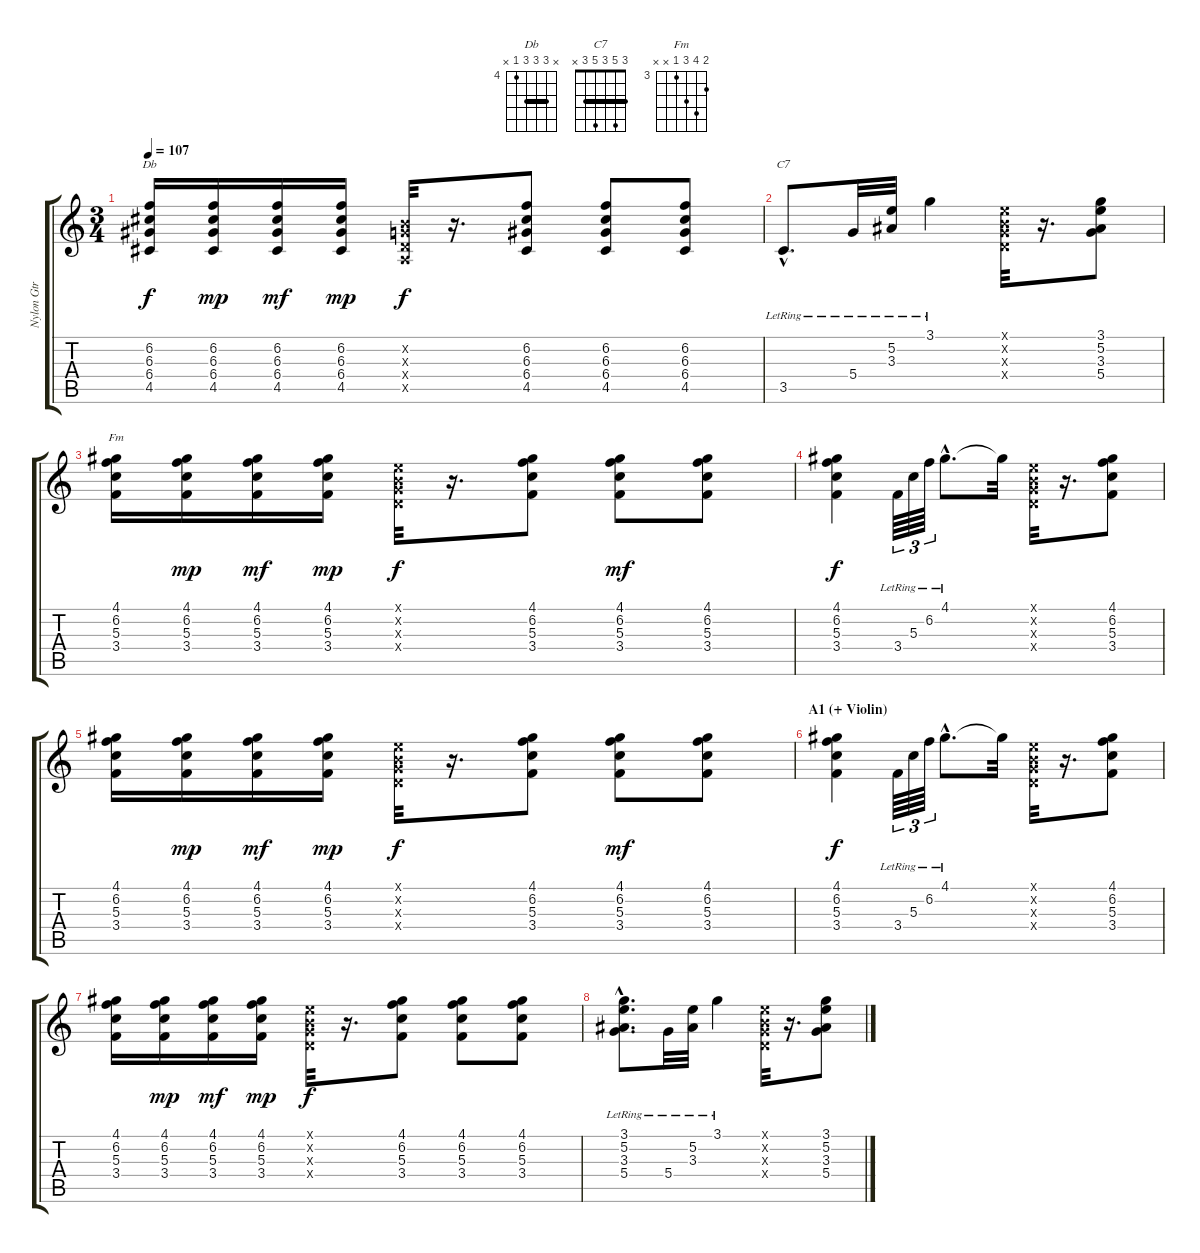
\track ("Nylon Gtr" "Nylon Gtr") {instrument acousticguitarnylon}
\staff {score tabs}
\tuning (E4 B3 G3 D3 A2 E2) {hide}
\chord ("Db" x 6 6 6 4 x) {firstfret 4 barre 6}
\chord ("C7" 3 5 3 5 3 x) {barre 3}
\chord ("Fm" 4 6 5 3 x x) {firstfret 3}
\ts (3 4)
\tempo 107
\clef g2
\ks c
(6.2 6.3 6.4 4.5).16{ch "Db" dy f} (6.2 6.3 6.4 4.5).16{dy mp} (6.2 6.3 6.4 4.5).16{dy mf} (6.2 6.3 6.4 4.5).16{dy mp} (0.2{x} 0.3{x} 0.4{x} 0.5{x}).32{dy f} r.16{d} (6.2 6.3 6.4 4.5).8 (6.2 6.3 6.4 4.5).8 (6.2 6.3 6.4 4.5).8 |
3.5{hac lr}.8{d ch "C7"} 5.4{lr}.32 (5.2{lr} 3.3{lr}).32 3.1{lr}.4 (0.1{x} 0.2{x} 0.3{x} 0.4{x}).32 r.16{d} (3.1 5.2 3.3 5.4).8 |
(4.1 6.2 5.3 3.4).16{ch "Fm"} (4.1 6.2 5.3 3.4).16{dy mp} (4.1 6.2 5.3 3.4).16{dy mf} (4.1 6.2 5.3 3.4).16{dy mp} (0.1{x} 0.2{x} 0.3{x} 0.4{x}).32{dy f} r.16{d} (4.1 6.2 5.3 3.4).8 (4.1 6.2 5.3 3.4).8{dy mf} (4.1 6.2 5.3 3.4).8 |
(4.1 6.2 5.3 3.4).4{dy f} 3.4{lr}.64{tu (3 2)} 5.3{lr}.64{tu (3 2)} 6.2{lr}.64{tu (3 2)} 4.1{hac lr}.8{d} 4.1{t}.32 (0.1{x} 0.2{x} 0.3{x} 0.4{x}).32 r.16{d} (4.1 6.2 5.3 3.4).8 |
(4.1 6.2 5.3 3.4).16 (4.1 6.2 5.3 3.4).16{dy mp} (4.1 6.2 5.3 3.4).16{dy mf} (4.1 6.2 5.3 3.4).16{dy mp} (0.1{x} 0.2{x} 0.3{x} 0.4{x}).32{dy f} r.16{d} (4.1 6.2 5.3 3.4).8 (4.1 6.2 5.3 3.4).8{dy mf} (4.1 6.2 5.3 3.4).8 |
\section ("" "A1 (+ Violin)")
(4.1 6.2 5.3 3.4).4{dy f} 3.4{lr}.64{tu (3 2)} 5.3{lr}.64{tu (3 2)} 6.2{lr}.64{tu (3 2)} 4.1{hac lr}.8{d} 4.1{t}.32 (0.1{x} 0.2{x} 0.3{x} 0.4{x}).32 r.16{d} (4.1 6.2 5.3 3.4).8 |
(4.1 6.2 5.3 3.4).16 (4.1 6.2 5.3 3.4).16{dy mp} (4.1 6.2 5.3 3.4).16{dy mf} (4.1 6.2 5.3 3.4).16{dy mp} (0.1{x} 0.2{x} 0.3{x} 0.4{x}).32{dy f} r.16{d} (4.1 6.2 5.3 3.4).8 (4.1 6.2 5.3 3.4).8 (4.1 6.2 5.3 3.4).8 |
(3.1{hac} 5.2{hac} 3.3{hac} 5.4{hac lr}).8{d} 5.4{lr}.32 (5.2{lr} 3.3).32 3.1{lr}.4 (0.1{x} 0.2{x} 0.3{x} 0.4{x}).32 r.16{d} (3.1 5.2 3.3 5.4).8
